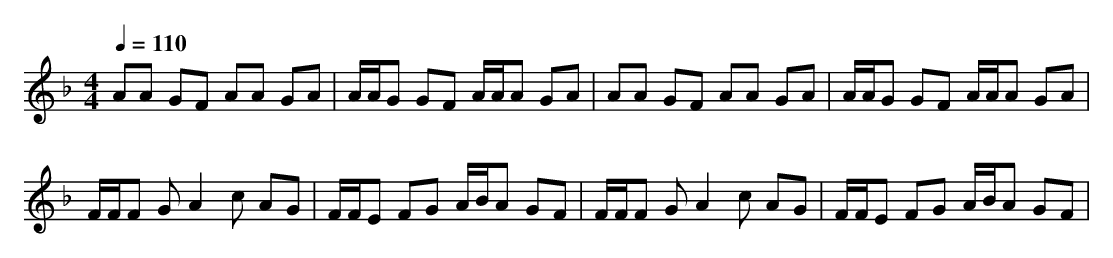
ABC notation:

X:1
T:
M: 4/4
L: 1/8
Q:1/4=110
K:F % 1 flats
AA GF AA GA|A/2A/2G GF A/2A/2A GA|AA GF AA GA|A/2A/2G GF A/2A/2A GA|
F/2F/2F GA2c AG|F/2F/2E FG A/2B/2A GF|F/2F/2F GA2c AG|F/2F/2E FG A/2B/2A GF|
